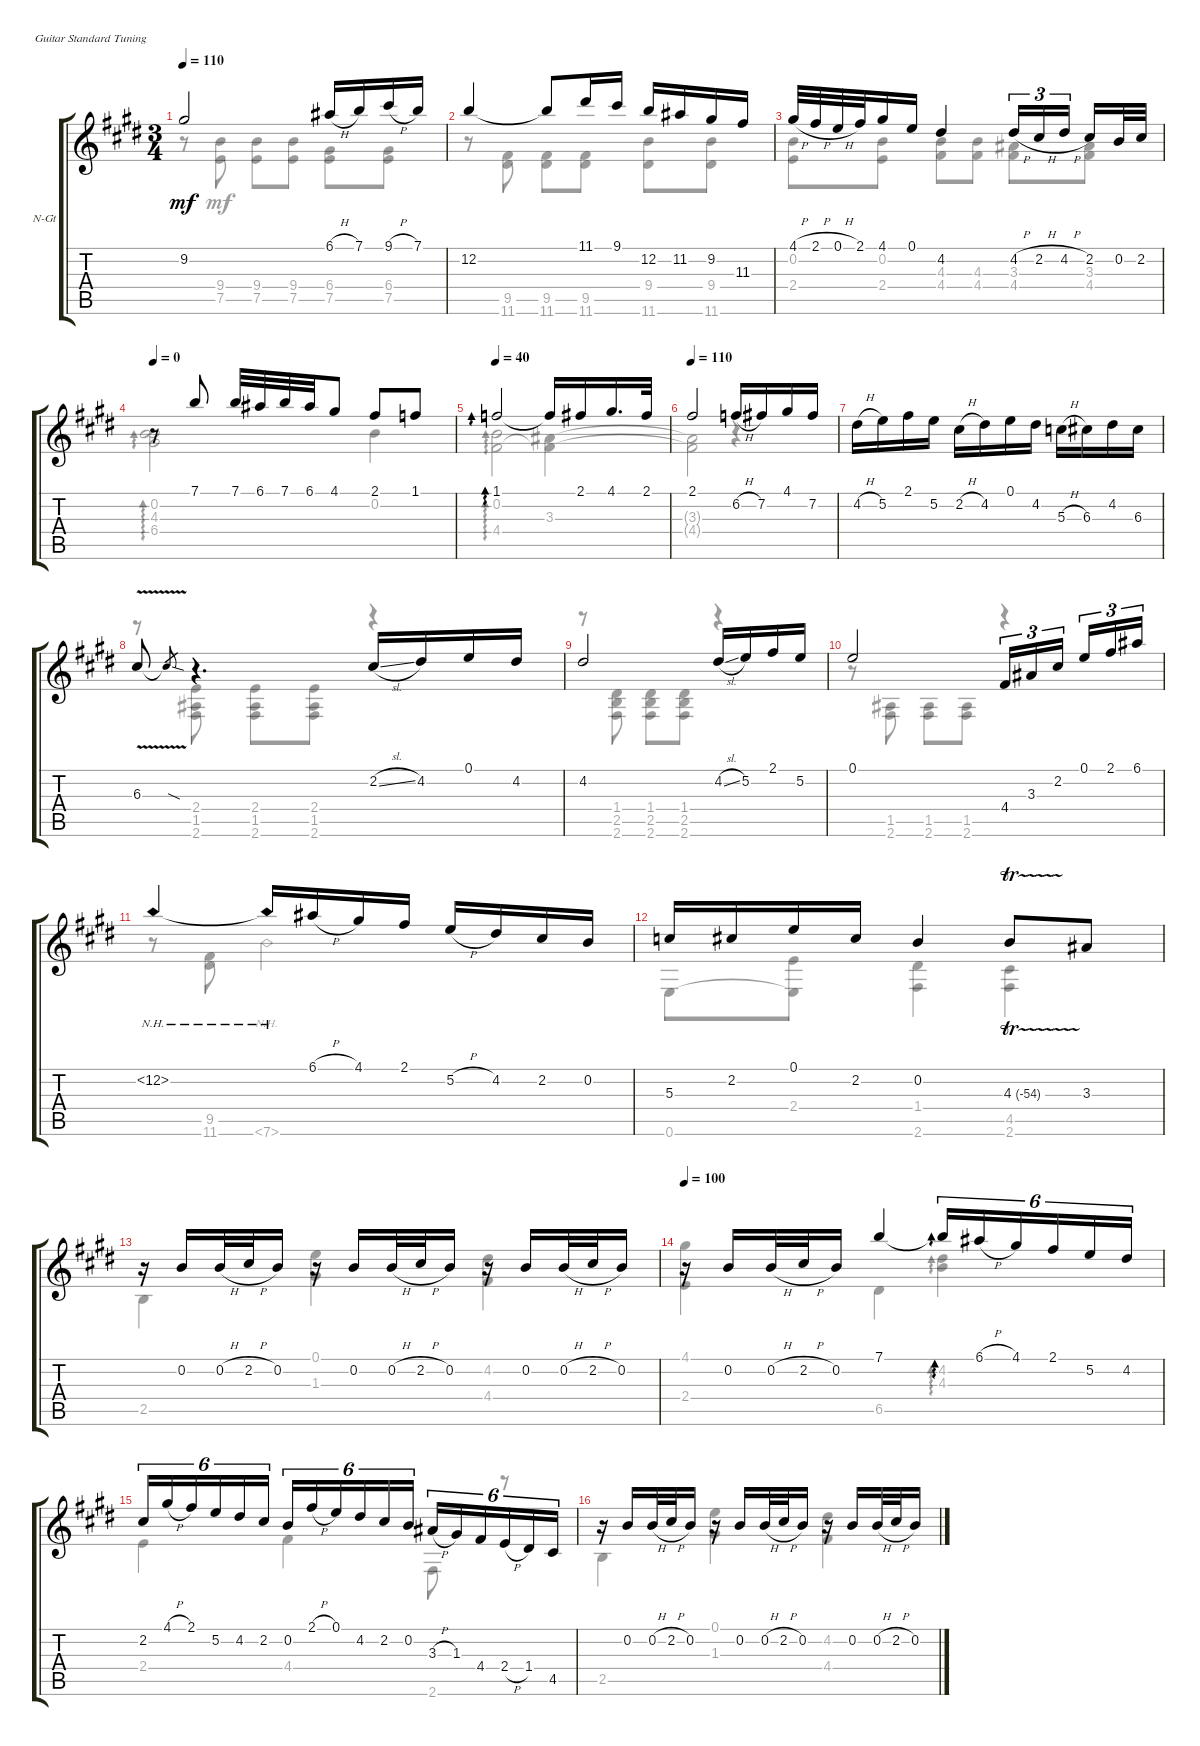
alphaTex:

\bracketExtendMode groupsimilarinstruments
\firstSystemTrackNameOrientation horizontal
\otherSystemsTrackNameOrientation horizontal
\track ("Untitled" "N-Gt") {instrument acousticgrandpiano}
\staff {score tabs}
\tuning (E4 B3 G3 D3 A2 E2)
\displaytranspose 12
\voice
\ts (3 4)
\tempo 110
\clef g2
\ks e
9.2.2{dy mf} 6.1{h}.16 7.1.16 9.1{h}.16 7.1.16 |
12.2.4 12.2{t}.8 11.1.16 9.1.16 12.2.16 11.2.16 9.2.16 11.3.16 |
4.1{h}.32 2.1{h}.32 0.1{h}.32 2.1.32 4.1.16 0.1.16 4.2.4 4.2{h}.16{tu (3 2)} 2.2{h}.16{tu (3 2)} 4.2{h}.16{tu (3 2)} 2.2.16 0.2.32 2.2.32 |
\tempo 0
r.8{ad 0} 7.1.8 7.1.32 6.1.32 7.1.32 6.1.32 4.1.8 2.1.8 1.1.8 |
\tempo 40
1.1.2{ad 0} 1.1{t}.16 2.1.16 4.1.16{d} 2.1.32 |
\tempo 110
2.1.2 6.2{h}.16 7.2.16 4.1.16 7.2.16 |
4.2{h}.16 5.2.16 2.1.16 5.2.16 2.2{h}.16 4.2.16 0.1.16 4.2.16 5.3{h}.16 6.3.16 4.2.16 6.3.16 |
6.3{v}.8 6.3{sod t}.8{gr} r.4{d} 2.2{sl}.16 4.2.16 0.1.16 4.2.16 |
4.2.2 4.2{sl}.16 5.2.16 2.1.16 5.2.16 |
0.1.2 4.4.16{tu (3 2)} 3.3.16{tu (3 2)} 2.2.16{tu (3 2)} 0.1.16{tu (3 2)} 2.1.16{tu (3 2)} 6.1.16{tu (3 2)} |
12.2{nh}.4 12.2{nh t}.16 6.1{h}.16 4.1.16 2.1.16 5.2{h}.16 4.2.16 2.2.16 0.2.16 |
5.3.16 2.2.16 0.1.16 2.2.16 0.2.4 4.3{tr (-54 16)}.8 3.3.8 |
r.16 0.2.16 0.2{h}.32 2.2{h}.32 0.2.16 r.16 0.2.16 0.2{h}.32 2.2{h}.32 0.2.16 r.16 0.2.16 0.2{h}.32 2.2{h}.32 0.2.16 |
\tempo 100
r.16 0.2.16 0.2{h}.32 2.2{h}.32 0.2.16 7.1.4 7.1{t}.16{tu (6 4) ad 0} 6.1{h}.16{tu (6 4)} 4.1.16{tu (6 4)} 2.1.16{tu (6 4)} 5.2.16{tu (6 4)} 4.2.16{tu (6 4)} |
2.2.16{tu (6 4)} 4.1{h}.16{tu (6 4)} 2.1.16{tu (6 4)} 5.2.16{tu (6 4)} 4.2.16{tu (6 4)} 2.2.16{tu (6 4)} 0.2.16{tu (6 4)} 2.1{h}.16{tu (6 4)} 0.1.16{tu (6 4)} 4.2.16{tu (6 4)} 2.2.16{tu (6 4)} 0.2.16{tu (6 4)} 3.3{h}.16{tu (6 4)} 1.3.16{tu (6 4)} 4.4.16{tu (6 4)} 2.4{h}.16{tu (6 4)} 1.4.16{tu (6 4)} 4.5.16{tu (6 4)} |
r.16 0.2.16 0.2{h}.32 2.2{h}.32 0.2.16 r.16 0.2.16 0.2{h}.32 2.2{h}.32 0.2.16 r.16 0.2.16 0.2{h}.32 2.2{h}.32 0.2.16
\voice
\clef g2
\ottava regular
\simile none
\ks e
r.8{dy mf} (9.4 7.5).8 (9.4 7.5).8 (9.4 7.5).8 (6.4 7.5).8 (6.4 7.5).8 |
r.8 (9.5 11.6).8 (9.5 11.6).8 (9.5 11.6).8 (9.4 11.6).8 (9.4 11.6).8 |
(0.2 2.4).8 (0.2 2.4).8 (4.3 4.4).8 (4.3 4.4).8 (3.3 4.4).8 (3.3 4.4).8 |
(0.2 4.3 6.4).2{ad 0} 0.2.4 |
(0.2 4.4).2{ad 0} (3.3 4.4{t}).4 |
(3.3{t} 4.4{t}).2 r.4 |
|
r.8 (2.4 1.5 2.6).8 (2.4 1.5 2.6).8 (2.4 1.5 2.6).8 r.4 |
r.8 (1.4 2.5 2.6).8 (1.4 2.5 2.6).8 (1.4 2.5 2.6).8 r.4 |
r.8 (1.5 2.6).8 (1.5 2.6).8 (1.5 2.6).8 r.4 |
r.8 (9.5 11.6).8 7.6{nh}.2 |
0.6.8 (2.4 0.6{t}).8 (1.4 2.6).4 (4.5 2.6).4 |
2.5.4 (0.1 1.3).4 (4.2 4.4).4 |
(4.1 2.4).4 6.5.4 (4.2 4.3).4{ad 0} |
2.4.4 4.4.4 2.6.8 r.8 |
2.5.4 (0.1 1.3).4 (4.2 4.4).4
